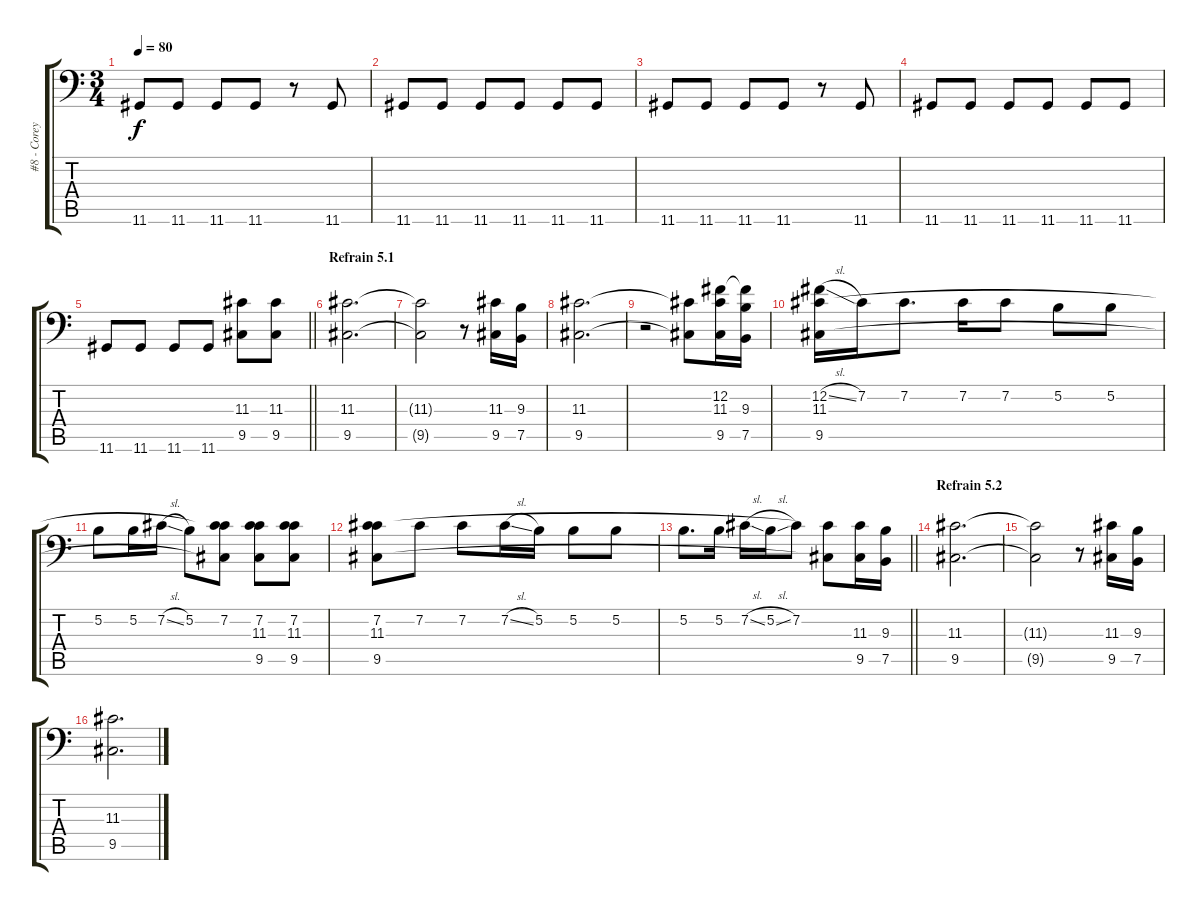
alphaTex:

\track ("#8 - Corey Taylor" "#8 - Corey") {instrument cello}
\staff {score tabs}
\tuning (B3 Gb3 D3 A2 E2 A1) {hide}
\ts (3 4)
\tempo 80
\clef f4
\ks c
11.6.8{dy f} 11.6.8 11.6.8 11.6.8 r.8 11.6.8 |
11.6.8 11.6.8 11.6.8 11.6.8 11.6.8 11.6.8 |
11.6.8 11.6.8 11.6.8 11.6.8 r.8 11.6.8 |
11.6.8 11.6.8 11.6.8 11.6.8 11.6.8 11.6.8 |
\barLineRight lightlight
11.6.8 11.6.8 11.6.8 11.6.8 (11.3 9.5).8 (11.3 9.5).8 |
\section ("" "Refrain 5.1")
(11.3 9.5).2{d} |
(11.3{t} 9.5{t}).2 r.8 (11.3 9.5).16 (9.3 7.5).16 |
(11.3 9.5).2{d} |
r.2 (11.3{t} 9.5{t}).8 (12.2 11.3 9.5).16 (12.2{t} 9.3 7.5).16 |
(12.2{sl} 11.3 9.5).16 7.2.16 7.2.8{d} 7.2.16 7.2.8 5.2.8 5.2.8 |
5.2.8 5.2.16 7.2{sl}.16 5.2.8 (7.2 11.3{t} 9.5{t}).8 (7.2 11.3 9.5).8 (7.2 11.3 9.5).8 |
(7.2 11.3 9.5).8 7.2.8 7.2.8 7.2{sl}.16 5.2.16 5.2.8 5.2.8 |
\barLineRight lightlight
5.2.8{d} 5.2.16 7.2{sl}.16 5.2{sl}.16 7.2.8 (11.3{t} 9.5{t}).8 (11.3 9.5).16 (9.3 7.5).16 |
\section ("" "Refrain 5.2")
(11.3 9.5).2{d} |
(11.3{t} 9.5{t}).2 r.8 (11.3 9.5).16 (9.3 7.5).16 |
(11.3 9.5).2{d}
